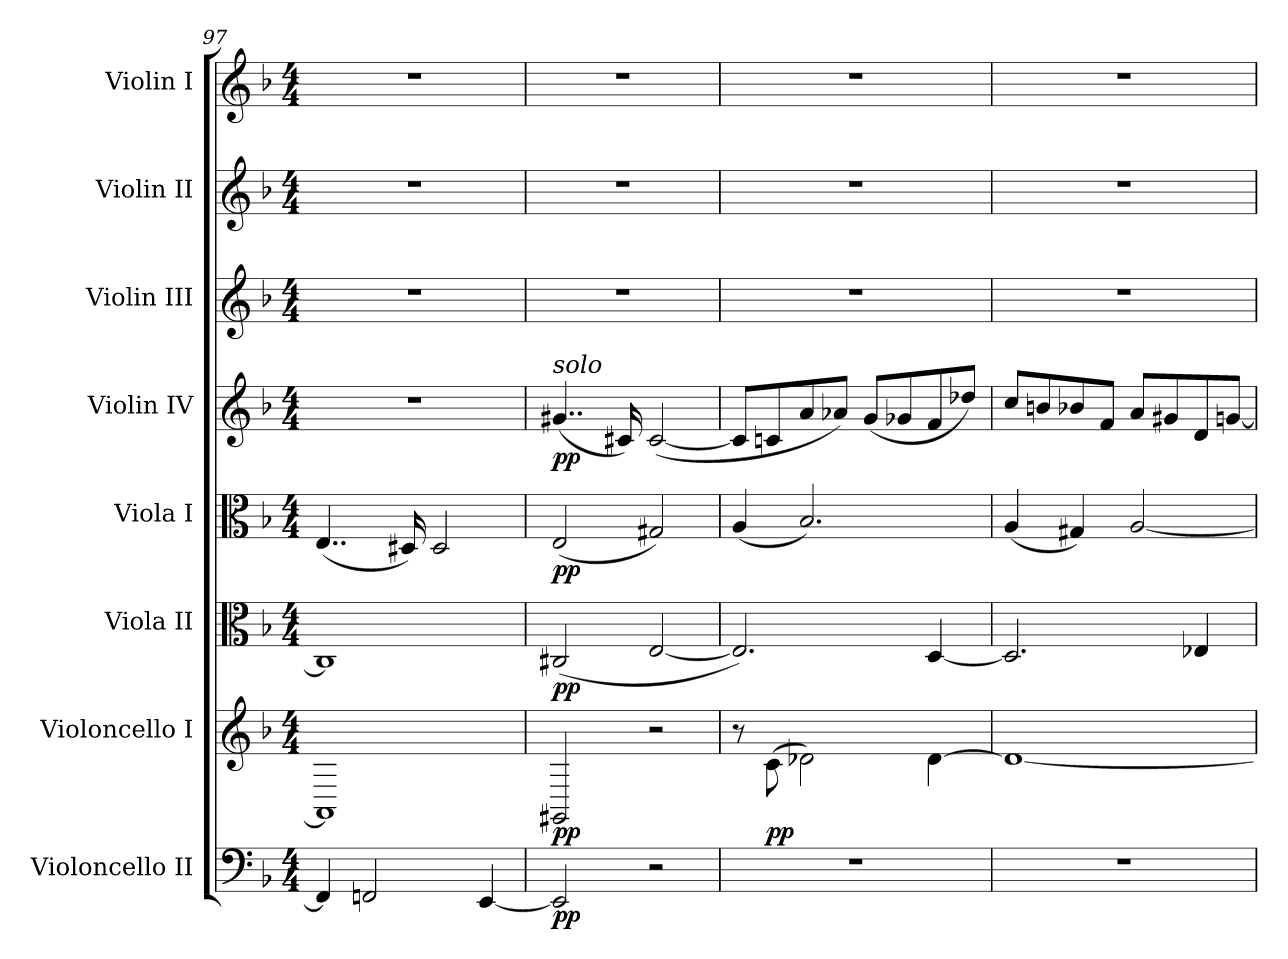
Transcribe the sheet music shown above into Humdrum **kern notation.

**kern	**dynam	**kern	**dynam	**kern	**dynam	**kern	**dynam	**kern	**dynam	**kern	**kern	**kern
*part8	*part8	*part7	*part7	*part6	*part6	*part5	*part5	*part4	*part4	*part3	*part2	*part1
*staff8	*staff8	*staff7	*staff7	*staff6	*staff6	*staff5	*staff5	*staff4	*staff4	*staff3	*staff2	*staff1
*I"Violoncello II	*	*I"Violoncello I	*	*I"Viola II	*	*I"Viola I	*	*I"Violin IV	*	*I"Violin III	*I"Violin II	*I"Violin I
*I'Vc. II	*	*I'Vc. I	*	*I'Vla. II	*	*I'Vla. I	*	*I'Vln. IV	*	*I'Vln. III	*I'Vln. II	*I'Vln. I
*clefF4	*	*clefG2	*	*clefC3	*	*clefC3	*	*clefG2	*	*clefG2	*clefG2	*clefG2
*k[b-]	*	*k[b-]	*	*k[b-]	*	*k[b-]	*	*k[b-]	*	*k[b-]	*k[b-]	*k[b-]
*M4/4	*	*M4/4	*	*M4/4	*	*M4/4	*	*M4/4	*	*M4/4	*M4/4	*M4/4
=97	=97	=97	=97	=97	=97	=97	=97	=97	=97	=97	=97	=97
4FF#/]	.	1AA]	.	1C]	.	(<4..E/	.	1r	.	1r	1r	1r
2FFn/	.	.	.	.	.	.	.	.	.	.	.	.
.	.	.	.	.	.	16D#X/)	.	.	.	.	.	.
.	.	.	.	.	.	2D#/	.	.	.	.	.	.
[4EE/	.	.	.	.	.	.	.	.	.	.	.	.
=98	=98	=98	=98	=98	=98	=98	=98	=98	=98	=98	=98	=98
!	!	!	!	!	!	!	!	!LO:TX:a:i:t=solo	!	!	!	!
!	!LO:DY:b	!	!LO:DY:b	!	!LO:DY:b	!	!LO:DY:b	!	!LO:DY:b	!	!	!
2EE/]	pp	2GG#X/	pp	(<2C#X/	pp	(<2E/	pp	(<4..g#X/	pp	1r	1r	1r
.	.	.	.	.	.	.	.	16c#X/)	.	.	.	.
2r	.	2r	.	[2E/	.	2G#X/)	.	(<[2c#/	.	.	.	.
=99	=99	=99	=99	=99	=99	=99	=99	=99	=99	=99	=99	=99
1r	.	8r	.	2.E/])	.	(<4A/	.	8c#/L]	.	1r	1r	1r
!	!	!	!LO:DY:b	!	!	!	!	!	!	!	!	!
.	.	(>8c\	pp	.	.	.	.	8cn/	.	.	.	.
.	.	2d-X\)	.	.	.	2.B-/)	.	8a/	.	.	.	.
.	.	.	.	.	.	.	.	8a-X/J)	.	.	.	.
.	.	.	.	.	.	.	.	(<8g/L	.	.	.	.
.	.	.	.	.	.	.	.	8g-X/	.	.	.	.
.	.	[4d-\	.	[4D/	.	.	.	8f/	.	.	.	.
.	.	.	.	.	.	.	.	8dd-X/J)	.	.	.	.
!!LO:PB:g=z
=100	=100	=100	=100	=100	=100	=100	=100	=100	=100	=100	=100	=100
1r	.	1d-_	.	2.D/]	.	(<4A/	.	8cc/L	.	1r	1r	1r
.	.	.	.	.	.	.	.	8bn/	.	.	.	.
.	.	.	.	.	.	4G#X/)	.	8b-X/	.	.	.	.
.	.	.	.	.	.	.	.	8f/J	.	.	.	.
.	.	.	.	.	.	[2A/	.	8a/L	.	.	.	.
.	.	.	.	.	.	.	.	8g#X/	.	.	.	.
.	.	.	.	4E-X/	.	.	.	8d/	.	.	.	.
.	.	.	.	.	.	.	.	[8gn/J	.	.	.	.
=	=	=	=	=	=	=	=	=	=	=	=	=
*-	*-	*-	*-	*-	*-	*-	*-	*-	*-	*-	*-	*-
